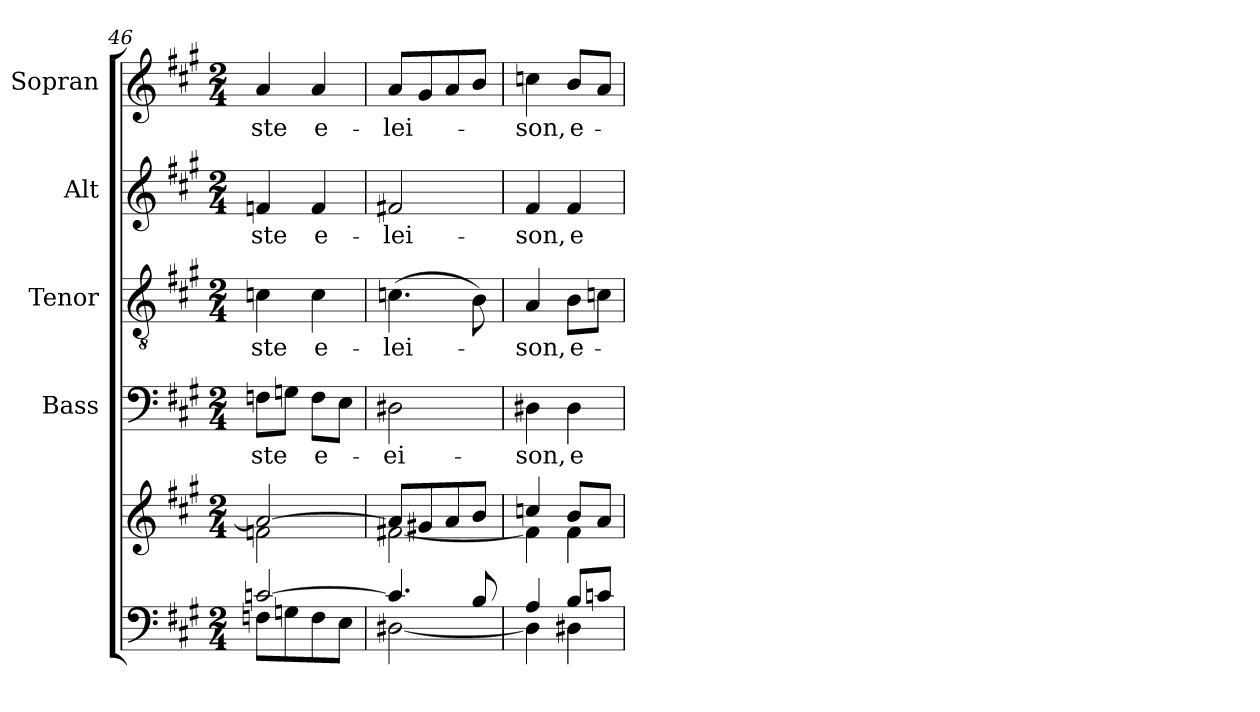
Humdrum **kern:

**kern	**kern	**kern	**text	**kern	**text	**kern	**text	**kern	**text
*part5	*part5	*part4	*part4	*part3	*part3	*part2	*part2	*part1	*part1
*staff6	*staff5	*staff4	*staff4	*staff3	*staff3	*staff2	*staff2	*staff1	*staff1
*	*	*I"Bass	*	*I"Tenor	*	*I"Alt	*	*I"Sopran	*
*	*	*I'B.	*	*I'T.	*	*I'A.	*	*I'S.	*
!!LO:LB:g=z
*clefF4	*clefG2	*clefF4	*	*clefGv2	*	*clefG2	*	*clefG2	*
*k[f#c#g#]	*k[f#c#g#]	*k[f#c#g#]	*	*k[f#c#g#]	*	*k[f#c#g#]	*	*k[f#c#g#]	*
*A:	*A:	*A:	*	*A:	*	*A:	*	*A:	*
*M2/4	*M2/4	*M2/4	*	*M2/4	*	*M2/4	*	*M2/4	*
=46	=46	=46	=46	=46	=46	=46	=46	=46	=46
*^	*^	*	*	*	*	*	*	*	*
!	!	!	!	!	!LO:LY:b	!	!LO:LY:b	!	!LO:LY:b	!	!LO:LY:b
[>2cn/	8Fn\L	2a/_	2fn\	8Fn\L	-ste	4cn\	-ste	4fn/	-ste	4a/	-ste
.	8Gn\	.	.	8Gn\J	.	.	.	.	.	.	.
!	!	!	!	!	!LO:LY:b	!	!LO:LY:b	!	!LO:LY:b	!	!LO:LY:b
.	8F\	.	.	8F\L	e-	4c\	e-	4f/	e-	4a/	e-
.	8E\J	.	.	8E\J	.	.	.	.	.	.	.
=47	=47	=47	=47	=47	=47	=47	=47	=47	=47	=47	=47
!	!	!	!	!	!LO:LY:b	!	!LO:LY:b	!	!LO:LY:b	!	!LO:LY:b
4.c/]	[<2D#X\	8a/L]	[<2f#X\	2D#X\	-ei-	(>4.cn\	-lei-	2f#X/	-lei-	8a/L	-lei-
.	.	8g#X/	.	.	.	.	.	.	.	8g#/	.
.	.	8a/	.	.	.	.	.	.	.	8a/	.
8B/	.	8b/J	.	.	.	8B\)	.	.	.	8b/J	.
=48	=48	=48	=48	=48	=48	=48	=48	=48	=48	=48	=48
!	!	!	!	!	!LO:LY:b	!	!LO:LY:b	!	!LO:LY:b	!	!LO:LY:b
4A/	4D#\]	4ccn/	4f#\]	4D#X\	-son,	4A/	-son,	4f#/	-son,	4ccn\	-son,
!	!	!	!	!	!LO:LY:b	!	!LO:LY:b	!	!LO:LY:b	!	!LO:LY:b
8B/L	4D#X\	8b/L	4f#\	4D#\	e-	8B\L	e-	4f#/	e-	8b/L	e-
8cn/J	.	8a/J	.	.	.	8cn\J	.	.	.	8a/J	.
*v	*v	*	*	*	*	*	*	*	*	*	*
*	*v	*v	*	*	*	*	*	*	*	*
=	=	=	=	=	=	=	=	=	=
*-	*-	*-	*-	*-	*-	*-	*-	*-	*-
